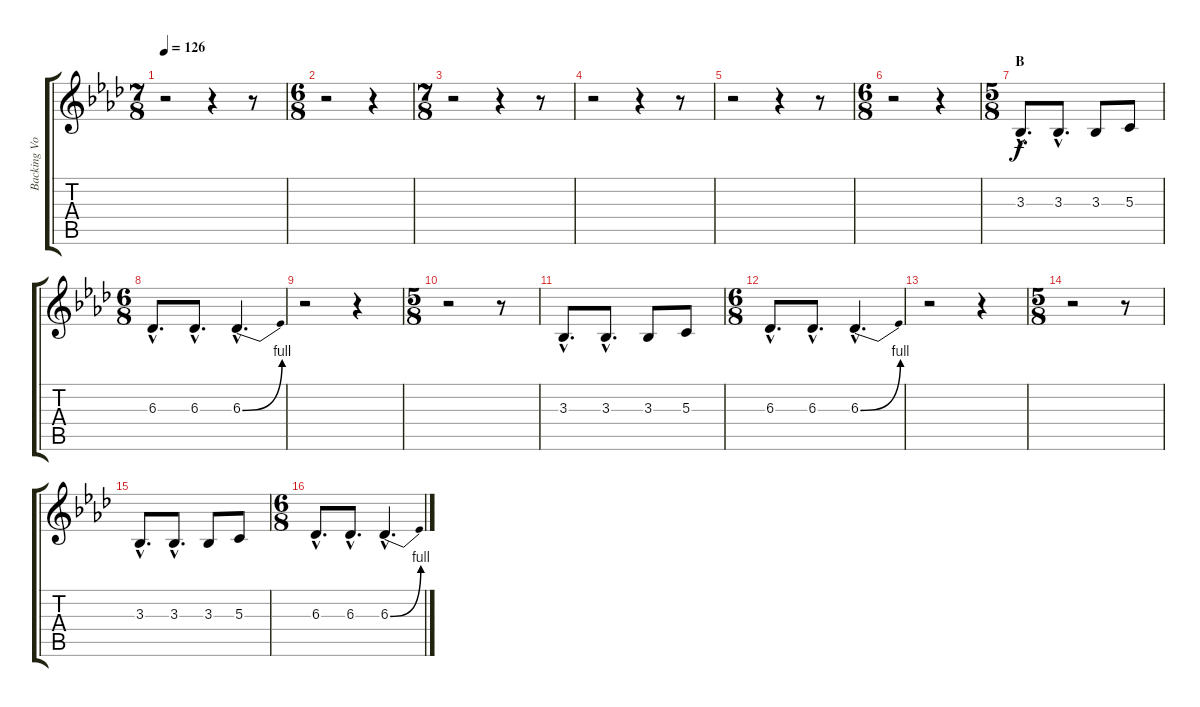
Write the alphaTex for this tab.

\track ("Backing Vocals" "Backing Vo") {instrument sopranosax}
\staff {score tabs}
\tuning (E4 B3 G3 D3 A2 E2) {hide}
\ts (7 8)
\tempo 126
\clef g2
\ks ab
r.2{dy f} r.4 r.8 |
\ts (6 8)
r.2 r.4 |
\ts (7 8)
r.2 r.4 r.8 |
r.2 r.4 r.8 |
r.2 r.4 r.8 |
\ts (6 8)
r.2 r.4 |
\ts (5 8)
\section ("" "B")
3.3{hac}.8{d volume 13 instrument lead2sawtooth} 3.3{hac}.8{d} 3.3.8 5.3.8 |
\ts (6 8)
6.3{hac}.8{d} 6.3{hac}.8{d} 6.3{be (bend 0 0 60 4) hac}.4{d} |
r.2 r.4 |
\ts (5 8)
r.2 r.8 |
3.3{hac}.8{d volume 13 instrument lead2sawtooth} 3.3{hac}.8{d} 3.3.8 5.3.8 |
\ts (6 8)
6.3{hac}.8{d} 6.3{hac}.8{d} 6.3{be (bend 0 0 60 4) hac}.4{d} |
r.2 r.4 |
\ts (5 8)
r.2 r.8 |
3.3{hac}.8{d volume 13 instrument lead2sawtooth} 3.3{hac}.8{d} 3.3.8 5.3.8 |
\ts (6 8)
6.3{hac}.8{d} 6.3{hac}.8{d} 6.3{be (bend 0 0 60 4) hac}.4{d}
